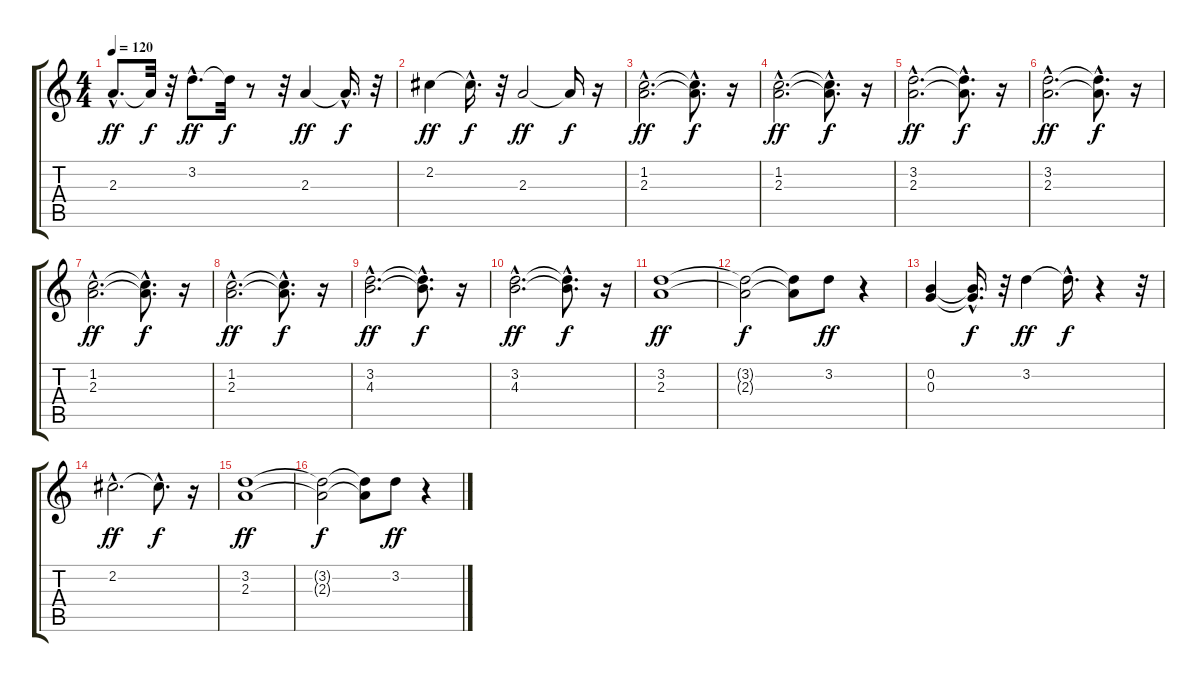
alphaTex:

\track "" {instrument electricguitarmuted}
\staff {score tabs}
\tuning (E4 B3 G3 D3 A2 E2) {hide}
\ts (4 4)
\tempo 120
\clef g2
\ks c
2.3{hac}.8{d dy ff} 2.3{t}.32{dy f} r.32 3.2{hac}.8{d dy ff} 3.2{t}.32{dy f} r.8 r.32 2.3.4{dy ff} 2.3{hac t}.16{d dy f} r.32 |
2.2.4{dy ff} 2.2{hac t}.16{d dy f} r.32 2.3.2{dy ff} 2.3{t}.16{dy f} r.16 |
(1.2{hac} 2.3{hac}).2{d dy ff} (1.2{hac t} 2.3{hac t}).8{d dy f} r.16 |
(1.2{hac} 2.3{hac}).2{d dy ff} (1.2{hac t} 2.3{hac t}).8{d dy f} r.16 |
(3.2{hac} 2.3{hac}).2{d dy ff} (3.2{hac t} 2.3{hac t}).8{d dy f} r.16 |
(3.2{hac} 2.3{hac}).2{d dy ff} (3.2{hac t} 2.3{hac t}).8{d dy f} r.16 |
(1.2{hac} 2.3{hac}).2{d dy ff} (1.2{hac t} 2.3{hac t}).8{d dy f} r.16 |
(1.2{hac} 2.3{hac}).2{d dy ff} (1.2{hac t} 2.3{hac t}).8{d dy f} r.16 |
(3.2{hac} 4.3{hac}).2{d dy ff} (3.2{hac t} 4.3{hac t}).8{d dy f} r.16 |
(3.2{hac} 4.3{hac}).2{d dy ff} (3.2{hac t} 4.3{hac t}).8{d dy f} r.16 |
(3.2 2.3).1{dy ff} |
(3.2{t} 2.3{t}).2{dy f} (3.2{t} 2.3{t}).8 3.2.8{dy ff} r.4 |
(0.2 0.3).4 (0.2{hac t} 0.3{hac t}).16{d dy f} r.32 3.2.4{dy ff} 3.2{hac t}.16{d dy f} r.4 r.32 |
2.2{hac}.2{d dy ff} 2.2{hac t}.8{d dy f} r.16 |
(3.2 2.3).1{dy ff} |
(3.2{t} 2.3{t}).2{dy f} (3.2{t} 2.3{t}).8 3.2.8{dy ff} r.4
